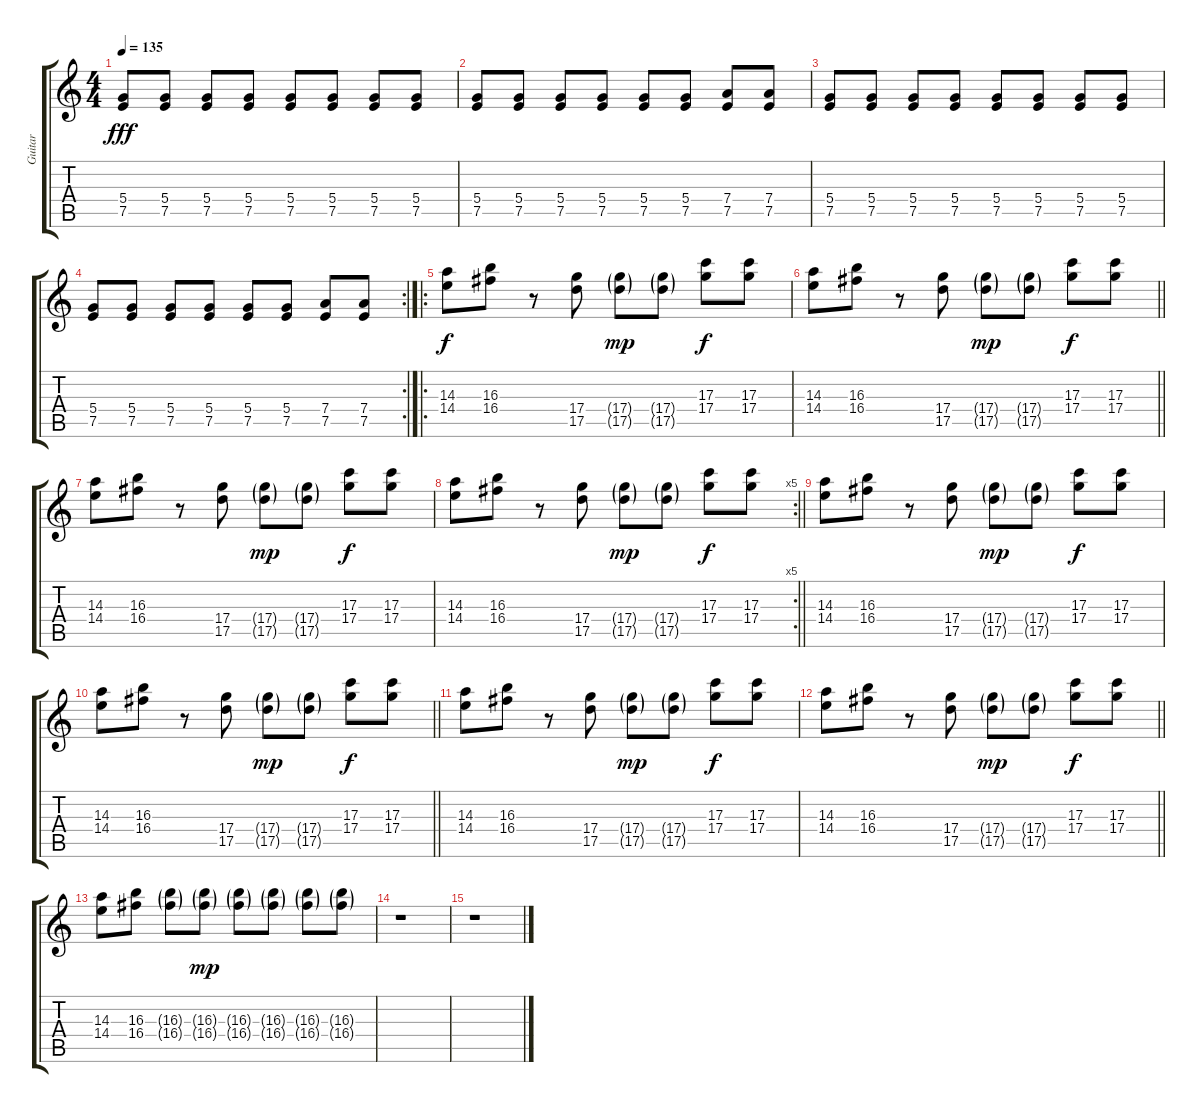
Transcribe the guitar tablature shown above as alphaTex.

\track ("Guitar" "Guitar") {instrument overdrivenguitar}
\staff {score tabs}
\tuning (E4 B3 G3 D3 A2 E2) {hide}
\ts (4 4)
\tempo 135
\clef g2
\ks c
(5.4 7.5).8{dy fff} (5.4 7.5).8 (5.4 7.5).8 (5.4 7.5).8 (5.4 7.5).8 (5.4 7.5).8 (5.4 7.5).8 (5.4 7.5).8 |
(5.4 7.5).8 (5.4 7.5).8 (5.4 7.5).8 (5.4 7.5).8 (5.4 7.5).8 (5.4 7.5).8 (7.4 7.5).8 (7.4 7.5).8 |
(5.4 7.5).8 (5.4 7.5).8 (5.4 7.5).8 (5.4 7.5).8 (5.4 7.5).8 (5.4 7.5).8 (5.4 7.5).8 (5.4 7.5).8 |
\rc 2
(5.4 7.5).8 (5.4 7.5).8 (5.4 7.5).8 (5.4 7.5).8 (5.4 7.5).8 (5.4 7.5).8 (7.4 7.5).8 (7.4 7.5).8 |
\ro
(14.3 14.4).8{dy f} (16.3 16.4).8 r.8 (17.4 17.5).8 (17.4{g} 17.5{g}).8{dy mp} (17.4{g} 17.5{g}).8 (17.3 17.4).8{dy f} (17.3 17.4).8 |
\barLineRight lightlight
(14.3 14.4).8 (16.3 16.4).8 r.8 (17.4 17.5).8 (17.4{g} 17.5{g}).8{dy mp} (17.4{g} 17.5{g}).8 (17.3 17.4).8{dy f} (17.3 17.4).8 |
(14.3 14.4).8 (16.3 16.4).8 r.8 (17.4 17.5).8 (17.4{g} 17.5{g}).8{dy mp} (17.4{g} 17.5{g}).8 (17.3 17.4).8{dy f} (17.3 17.4).8 |
\rc 5
\barLineRight lightlight
(14.3 14.4).8 (16.3 16.4).8 r.8 (17.4 17.5).8 (17.4{g} 17.5{g}).8{dy mp} (17.4{g} 17.5{g}).8 (17.3 17.4).8{dy f} (17.3 17.4).8 |
(14.3 14.4).8 (16.3 16.4).8 r.8 (17.4 17.5).8 (17.4{g} 17.5{g}).8{dy mp} (17.4{g} 17.5{g}).8 (17.3 17.4).8{dy f} (17.3 17.4).8 |
\barLineRight lightlight
(14.3 14.4).8 (16.3 16.4).8 r.8 (17.4 17.5).8 (17.4{g} 17.5{g}).8{dy mp} (17.4{g} 17.5{g}).8 (17.3 17.4).8{dy f} (17.3 17.4).8 |
(14.3 14.4).8 (16.3 16.4).8 r.8 (17.4 17.5).8 (17.4{g} 17.5{g}).8{dy mp} (17.4{g} 17.5{g}).8 (17.3 17.4).8{dy f} (17.3 17.4).8 |
\barLineRight lightlight
(14.3 14.4).8 (16.3 16.4).8 r.8 (17.4 17.5).8 (17.4{g} 17.5{g}).8{dy mp} (17.4{g} 17.5{g}).8 (17.3 17.4).8{dy f} (17.3 17.4).8 |
(14.3 14.4).8 (16.3 16.4).8 (16.3{g} 16.4{g}).8 (16.3{g} 16.4{g}).8{dy mp} (16.3{g} 16.4{g}).8 (16.3{g} 16.4{g}).8 (16.3{g} 16.4{g}).8 (16.3{g} 16.4{g}).8 |
r.1 |
r.1
